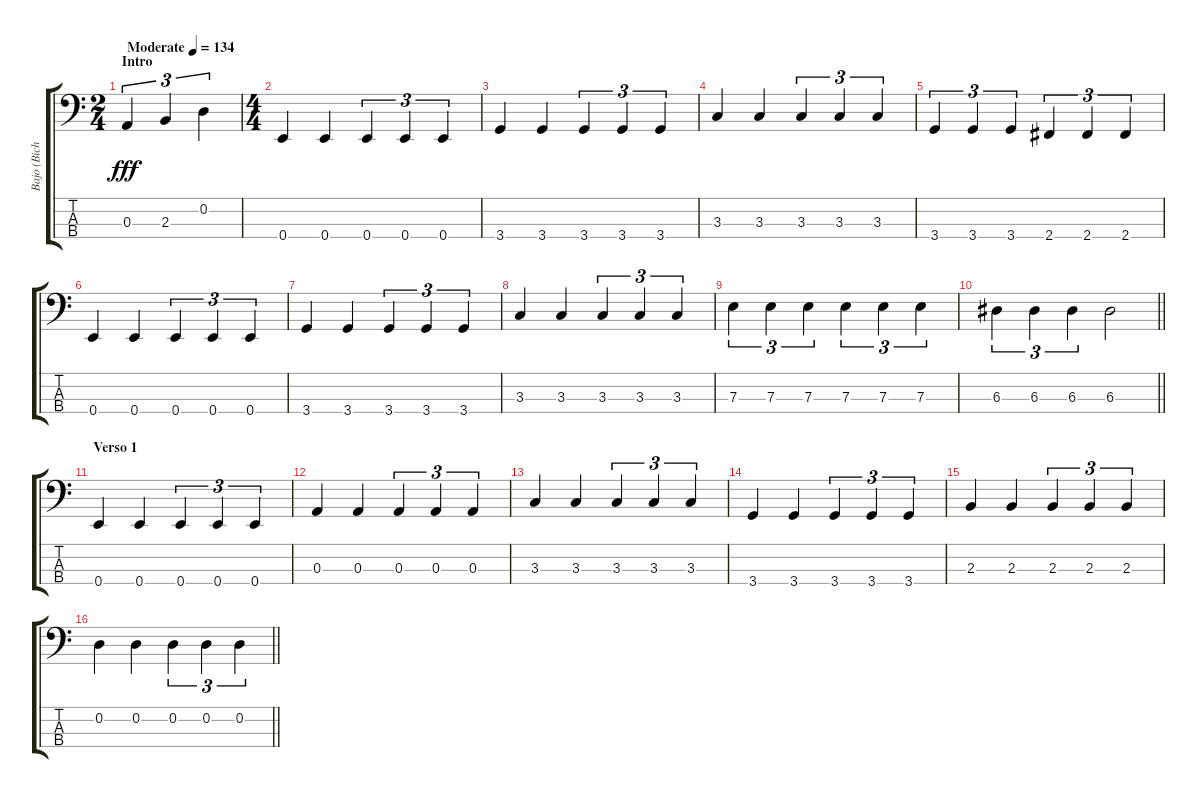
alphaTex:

\track ("Bajo (Bichin)" "Bajo (Bich") {instrument electricbasspick}
\staff {score tabs}
\tuning (G2 D2 A1 E1) {hide}
\ts (2 4)
\section ("" "Intro")
\tempo (134 "Moderate")
\clef f4
\ks c
0.3.4{tu (3 2) dy fff instrument electricbasspick} 2.3.4{tu (3 2)} 0.2.4{tu (3 2)} |
\ts (4 4)
0.4.4 0.4.4 0.4.4{tu (3 2)} 0.4.4{tu (3 2)} 0.4.4{tu (3 2)} |
3.4.4 3.4.4 3.4.4{tu (3 2)} 3.4.4{tu (3 2)} 3.4.4{tu (3 2)} |
3.3.4 3.3.4 3.3.4{tu (3 2)} 3.3.4{tu (3 2)} 3.3.4{tu (3 2)} |
3.4.4{tu (3 2)} 3.4.4{tu (3 2)} 3.4.4{tu (3 2)} 2.4.4{tu (3 2)} 2.4.4{tu (3 2)} 2.4.4{tu (3 2)} |
0.4.4 0.4.4 0.4.4{tu (3 2)} 0.4.4{tu (3 2)} 0.4.4{tu (3 2)} |
3.4.4 3.4.4 3.4.4{tu (3 2)} 3.4.4{tu (3 2)} 3.4.4{tu (3 2)} |
3.3.4 3.3.4 3.3.4{tu (3 2)} 3.3.4{tu (3 2)} 3.3.4{tu (3 2)} |
7.3.4{tu (3 2)} 7.3.4{tu (3 2)} 7.3.4{tu (3 2)} 7.3.4{tu (3 2)} 7.3.4{tu (3 2)} 7.3.4{tu (3 2)} |
\barLineRight lightlight
6.3.4{tu (3 2)} 6.3.4{tu (3 2)} 6.3.4{tu (3 2)} 6.3.2 |
\section ("" "Verso 1")
0.4.4 0.4.4 0.4.4{tu (3 2)} 0.4.4{tu (3 2)} 0.4.4{tu (3 2)} |
0.3.4 0.3.4 0.3.4{tu (3 2)} 0.3.4{tu (3 2)} 0.3.4{tu (3 2)} |
3.3.4 3.3.4 3.3.4{tu (3 2)} 3.3.4{tu (3 2)} 3.3.4{tu (3 2)} |
3.4.4 3.4.4 3.4.4{tu (3 2)} 3.4.4{tu (3 2)} 3.4.4{tu (3 2)} |
2.3.4 2.3.4 2.3.4{tu (3 2)} 2.3.4{tu (3 2)} 2.3.4{tu (3 2)} |
\barLineRight lightlight
0.2.4 0.2.4 0.2.4{tu (3 2)} 0.2.4{tu (3 2)} 0.2.4{tu (3 2)}
